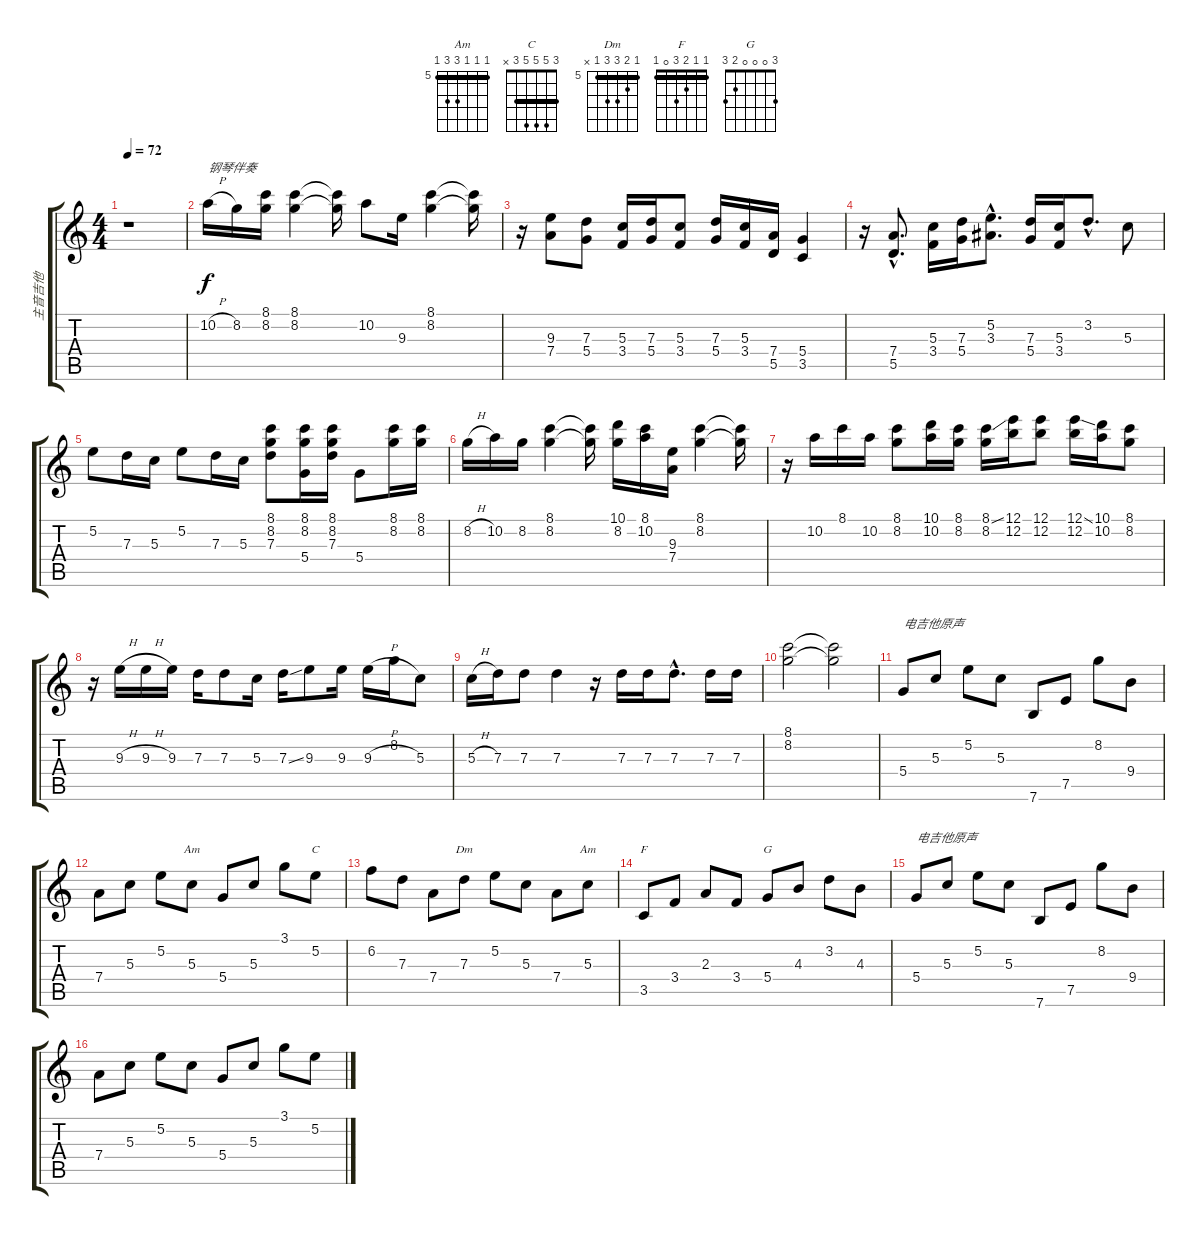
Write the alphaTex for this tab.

\track ("主音吉他" "主音吉他") {instrument distortionguitar}
\staff {score tabs}
\tuning (E4 B3 G3 D3 A2 E2) {hide}
\chord ("Am" 5 5 5 7 x x) {firstfret 5 barre 5}
\chord ("C" 3 5 5 5 3 x) {barre 3}
\chord ("Dm" 5 6 7 7 5 x) {firstfret 5 barre 5}
\chord ("Am" 5 5 5 7 7 5) {firstfret 5 barre 5}
\chord ("F" 1 1 2 3 0 1) {barre 1}
\chord ("G" 3 0 0 0 2 3)
\ts (4 4)
\tempo 72
\clef g2
\ks c
r.1{dy f instrument distortionguitar} |
10.2{h}.16{txt "钢琴伴奏" volume 16 instrument acousticgrandpiano} 8.2.16 (8.1 8.2).16 (8.1 8.2).4 (8.1{t} 8.2{t}).16 10.2.8 9.3.16 (8.1 8.2).4 (8.1{t} 8.2{t}).16 |
r.16 (9.3 7.4).8 (7.3 5.4).8 (5.3 3.4).16 (7.3 5.4).16 (5.3 3.4).8 (7.3 5.4).16 (5.3 3.4).16 (7.4 5.5).16 (5.4 3.5).4 |
r.16 (7.4{hac} 5.5{hac}).8{d} (5.3 3.4).16 (7.3 5.4).16 (5.2{hac} 3.3{hac}).8{d} (7.3 5.4).16 (5.3 3.4).16 3.2{hac}.8{d} 5.3.8 |
5.2.8 7.3.16 5.3.16 5.2.8 7.3.16 5.3.16 (8.1 8.2 7.3).8 (8.1 8.2 5.4).16 (8.1 8.2 7.3).16 5.4.8 (8.1 8.2).16 (8.1 8.2).16 |
8.2{h}.16 10.2.16 8.2.16 (8.1 8.2).4 (8.1{t} 8.2{t}).16 (10.1 8.2).16 (8.1 10.2).16 (9.3 7.4).16 (8.1 8.2).4 (8.1{t} 8.2{t}).16 |
r.16 10.2.16 8.1.16 10.2.16 (8.1 8.2).8 (10.1 10.2).16 (8.1 8.2).16 (8.1{ss} 8.2).16 (12.1 12.2).16 (12.1 12.2).8 (12.1{ss} 12.2).16 (10.1 10.2).16 (8.1 8.2).8 |
r.16 9.3{h}.16 9.3{h}.16 9.3.16 7.3.16 7.3.8 5.3.16 7.3{ss}.16 9.3.8 9.3.16 9.3{h}.16 8.2.16 5.3.8 |
5.3{h}.16 7.3.16 7.3.8 7.3.4 r.16 7.3.16 7.3.16 7.3{hac}.8{d} 7.3.16 7.3.16 |
(8.1 8.2).2 (8.1{t} 8.2{t}).2 |
5.4.8{txt "电吉他原声" volume 3 instrument electricguitarclean} 5.3.8 5.2.8 5.3.8 7.6.8 7.5.8 8.2.8 9.4.8 |
7.4.8 5.3.8 5.2.8 5.3.8{ch "Am"} 5.4.8 5.3.8 3.1.8 5.2.8{ch "C"} |
6.2.8 7.3.8 7.4.8 7.3.8{ch "Dm"} 5.2.8 5.3.8 7.4.8 5.3.8{ch "Am"} |
3.5.8{ch "F"} 3.4.8 2.3.8 3.4.8 5.4.8{ch "G"} 4.3.8 3.2.8 4.3.8 |
5.4.8{txt "电吉他原声"} 5.3.8 5.2.8 5.3.8 7.6.8 7.5.8 8.2.8 9.4.8 |
7.4.8 5.3.8 5.2.8 5.3.8 5.4.8 5.3.8 3.1.8 5.2.8
